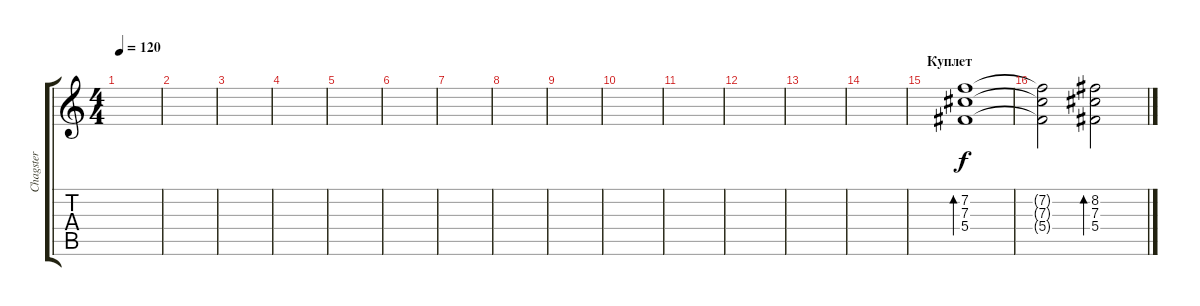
\track ("Chagster" "Chagster") {instrument electricguitarclean}
\staff {score tabs}
\tuning (Eb4 Bb3 Gb3 Db3 Ab2 Eb2) {hide}
\ts (4 4)
\tempo 120
\clef g2
\ks c
|
|
|
|
|
|
|
|
|
|
|
|
|
|
\section ("" "Куплет")
(7.2 7.3 5.4).1{bd 120} |
(7.2{t} 7.3{t} 5.4{t}).2 (8.2 7.3 5.4).2{bd 120}
